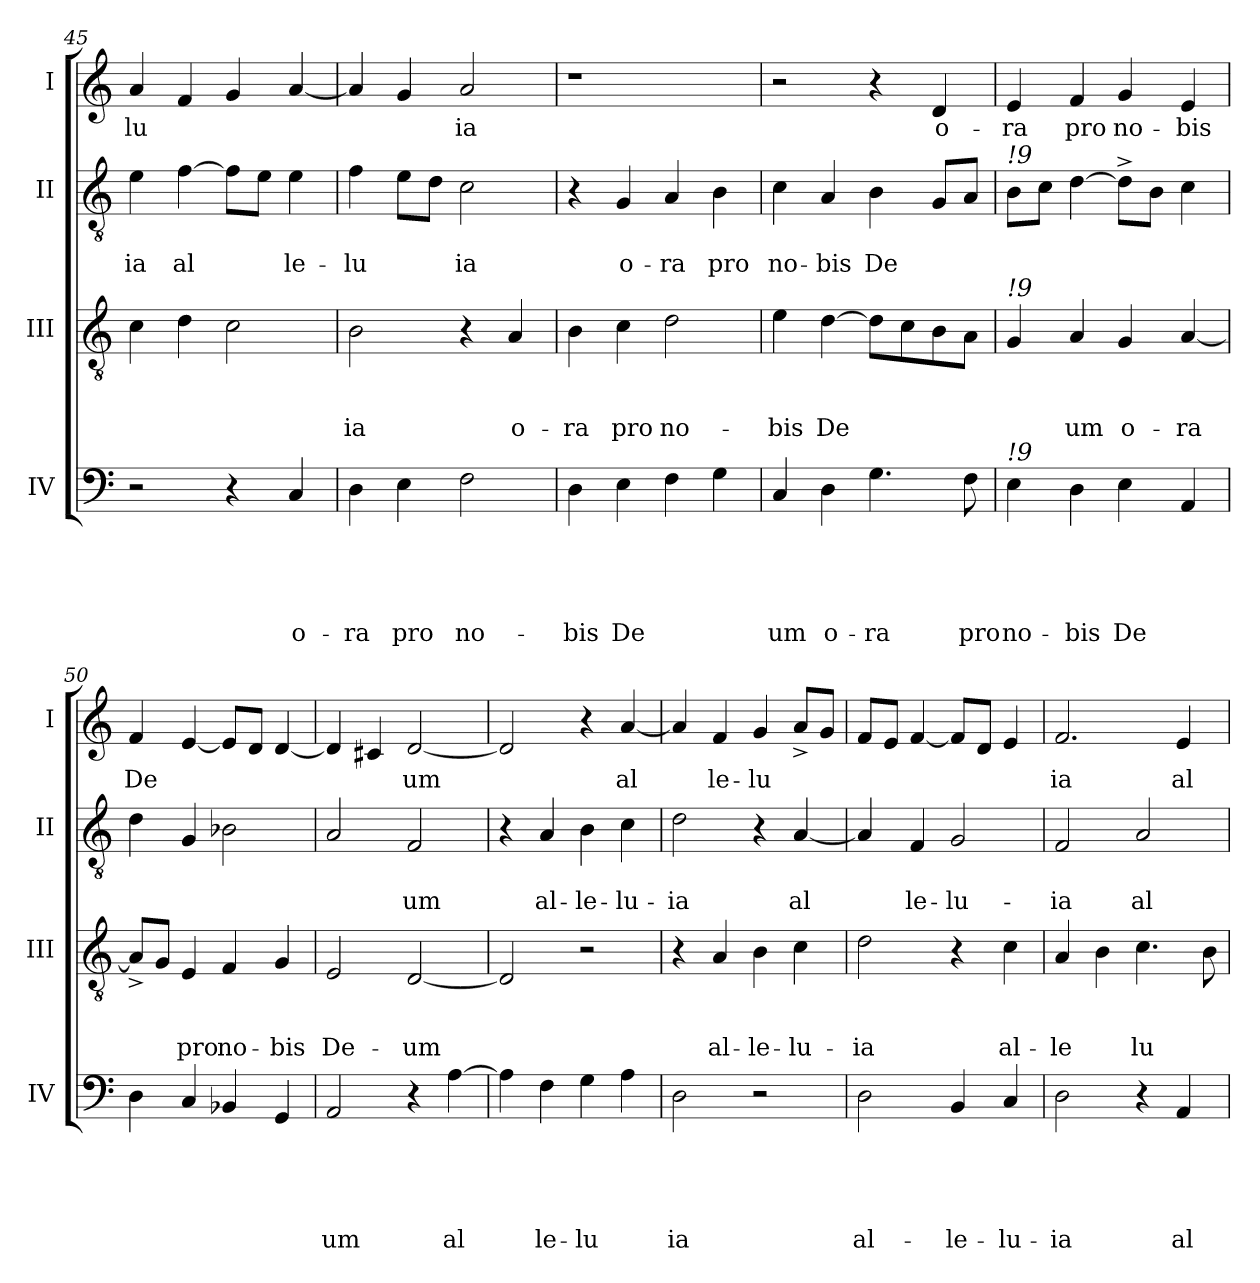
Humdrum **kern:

**kern	**text	**text	**text	**text	**text	**kern	**text	**text	**text	**kern	**text	**text	**kern	**text
*part4	*part4	*part4	*part4	*part4	*part4	*part3	*part3	*part3	*part3	*part2	*part2	*part2	*part1	*part1
*staff4	*staff4	*staff4	*staff4	*staff4	*staff4	*staff3	*staff3	*staff3	*staff3	*staff2	*staff2	*staff2	*staff1	*staff1
*I"IV	*	*	*	*	*	*I"III	*	*	*	*I"II	*	*	*I"I	*
*I'IV	*	*	*	*	*	*I'III	*	*	*	*I'II	*	*	*I'I	*
*clefF4	*	*	*	*	*	*clefGv2	*	*	*	*clefGv2	*	*	*clefG2	*
*k[]	*	*	*	*	*	*k[]	*	*	*	*k[]	*	*	*k[]	*
*C:	*	*	*	*	*	*C:	*	*	*	*C:	*	*	*C:	*
=45	=45	=45	=45	=45	=45	=45	=45	=45	=45	=45	=45	=45	=45	=45
!	!	!	!	!	!	!	!	!	!	!	!	!LO:LY:b	!	!LO:LY:b
2r	.	.	.	.	.	4c\	.	.	.	4e\	.	ia	4a/	-lu
!	!	!	!	!	!	!	!	!	!	!	!	!LO:LY:b	!	!
.	.	.	.	.	.	4d\	.	.	.	[>4f\	.	al	4f/	.
4r	.	.	.	.	.	2c\	.	.	.	8f\L]	.	.	4g/	.
.	.	.	.	.	.	.	.	.	.	8e\J	.	.	.	.
!	!	!	!	!	!LO:LY:b	!	!	!	!	!	!	!LO:LY:b	!	!
4C/	.	.	.	.	o-	.	.	.	.	4e\	.	le-	[<4a/	.
=46	=46	=46	=46	=46	=46	=46	=46	=46	=46	=46	=46	=46	=46	=46
!	!	!	!	!	!LO:LY:b	!	!	!	!LO:LY:b	!	!	!LO:LY:b	!	!
4D\	.	.	.	.	-ra	2B\	.	.	ia	4f\	.	-lu	4a/]	.
!	!	!	!	!	!LO:LY:b	!	!	!	!	!	!	!	!	!
4E\	.	.	.	.	pro	.	.	.	.	8e\L	.	.	4g/	.
.	.	.	.	.	.	.	.	.	.	8d\J	.	.	.	.
!	!	!	!	!	!LO:LY:b	!	!	!	!	!	!	!LO:LY:b	!	!LO:LY:b
2F\	.	.	.	.	no-	4r	.	.	.	2c\	.	ia	2a/	ia
!	!	!	!	!	!	!	!	!	!LO:LY:b	!	!	!	!	!
.	.	.	.	.	.	4A/	.	.	o-	.	.	.	.	.
=47	=47	=47	=47	=47	=47	=47	=47	=47	=47	=47	=47	=47	=47	=47
!	!	!	!	!	!LO:LY:b	!	!	!	!LO:LY:b	!	!	!	!	!
4D\	.	.	.	.	-bis	4B\	.	.	-ra	4r	.	.	1r	.
!	!	!	!	!	!LO:LY:b	!	!	!	!LO:LY:b	!	!	!LO:LY:b	!	!
4E\	.	.	.	.	De	4c\	.	.	pro	4G/	.	o-	.	.
!	!	!	!	!	!	!	!	!	!LO:LY:b	!	!	!LO:LY:b	!	!
4F\	.	.	.	.	.	2d\	.	.	no-	4A/	.	-ra	.	.
!	!	!	!	!	!	!	!	!	!	!	!	!LO:LY:b	!	!
4G\	.	.	.	.	.	.	.	.	.	4B\	.	pro	.	.
=48	=48	=48	=48	=48	=48	=48	=48	=48	=48	=48	=48	=48	=48	=48
!	!	!	!	!	!LO:LY:b	!	!	!	!LO:LY:b	!	!	!LO:LY:b	!	!
4C/	.	.	.	.	um	4e\	.	.	-bis	4c\	.	no-	2r	.
!	!	!	!	!	!LO:LY:b	!	!	!	!LO:LY:b	!	!	!LO:LY:b	!	!
4D\	.	.	.	.	o-	[>4d\	.	.	De	4A/	.	-bis	.	.
!	!	!	!	!	!LO:LY:b	!	!	!	!	!	!	!LO:LY:b	!	!
4.G\	.	.	.	.	-ra	8d\L]	.	.	.	4B\	.	De	4r	.
.	.	.	.	.	.	8c\	.	.	.	.	.	.	.	.
!	!	!	!	!	!	!	!	!	!	!	!	!	!	!LO:LY:b
.	.	.	.	.	.	8B\	.	.	.	8G/L	.	.	4d/	o-
!	!	!	!	!	!LO:LY:b	!	!	!	!	!	!	!	!	!
8F\	.	.	.	.	pro	8A\J	.	.	.	8A/J	.	.	.	.
!!LO:PB:g=z
=49	=49	=49	=49	=49	=49	=49	=49	=49	=49	=49	=49	=49	=49	=49
!	!	!	!	!	!	!	!	!	!	!LO:TX:a:i:t=!9	!	!	!	!
!	!	!	!	!	!	!LO:TX:a:i:t=!9	!	!	!	!	!	!	!	!
!LO:TX:a:i:t=!9	!	!	!	!	!	!	!	!	!	!	!	!	!	!
!	!	!	!	!	!LO:LY:b	!	!	!	!	!	!	!	!	!LO:LY:b
4E\	.	.	.	.	no-	4G/	.	.	.	8B\L	.	.	4e/	-ra
.	.	.	.	.	.	.	.	.	.	8c\J	.	.	.	.
!	!	!	!	!	!LO:LY:b	!	!	!	!LO:LY:b	!	!	!	!	!LO:LY:b
4D\	.	.	.	.	-bis	4A/	.	.	um	[>4d\	.	.	4f/	pro
!	!	!	!	!	!LO:LY:b	!	!	!	!LO:LY:b	!	!	!	!	!LO:LY:b
4E\	.	.	.	.	De	4G/	.	.	o-	8d^>\L]	.	.	4g/	no-
.	.	.	.	.	.	.	.	.	.	8B\J	.	.	.	.
!	!	!	!	!	!	!	!	!	!LO:LY:b	!	!	!	!	!LO:LY:b
4AA/	.	.	.	.	.	[<4A/	.	.	-ra	4c\	.	.	4e/	-bis
=50	=50	=50	=50	=50	=50	=50	=50	=50	=50	=50	=50	=50	=50	=50
!	!	!	!	!	!	!	!	!	!	!	!	!	!	!LO:LY:b
4D\	.	.	.	.	.	8A^</L]	.	.	.	4d\	.	.	4f/	De
.	.	.	.	.	.	8G/J	.	.	.	.	.	.	.	.
!	!	!	!	!	!	!	!	!	!LO:LY:b	!	!	!	!	!
4C/	.	.	.	.	.	4E/	.	.	pro	4G/	.	.	[<4e/	.
!	!	!	!	!	!	!	!	!	!LO:LY:b	!	!	!	!	!
4BB-X/	.	.	.	.	.	4F/	.	.	no-	2B-X\	.	.	8e/L]	.
.	.	.	.	.	.	.	.	.	.	.	.	.	8d/J	.
!	!	!	!	!	!	!	!	!	!LO:LY:b	!	!	!	!	!
4GG/	.	.	.	.	.	4G/	.	.	-bis	.	.	.	[<4d/	.
=51	=51	=51	=51	=51	=51	=51	=51	=51	=51	=51	=51	=51	=51	=51
!	!	!	!	!	!LO:LY:b	!	!	!	!LO:LY:b	!	!	!	!	!
2AA/	.	.	.	.	um	2E/	.	.	De-	2A/	.	.	4d/]	.
.	.	.	.	.	.	.	.	.	.	.	.	.	4c#X/	.
!	!	!	!	!	!	!	!	!	!LO:LY:b	!	!	!LO:LY:b	!	!LO:LY:b
4r	.	.	.	.	.	[<2D/	.	.	-um	2F/	.	um	[<2d/	um
!	!	!	!	!	!LO:LY:b	!	!	!	!	!	!	!	!	!
[>4A\	.	.	.	.	al	.	.	.	.	.	.	.	.	.
=52	=52	=52	=52	=52	=52	=52	=52	=52	=52	=52	=52	=52	=52	=52
4A\]	.	.	.	.	.	2D/]	.	.	.	4r	.	.	2d/]	.
!	!	!	!	!	!LO:LY:b	!	!	!	!	!	!	!LO:LY:b	!	!
4F\	.	.	.	.	le-	.	.	.	.	4A/	.	al-	.	.
!	!	!	!	!	!LO:LY:b	!	!	!	!	!	!	!LO:LY:b	!	!
4G\	.	.	.	.	-lu	2r	.	.	.	4B\	.	-le-	4r	.
!	!	!	!	!	!	!	!	!	!	!	!	!LO:LY:b	!	!LO:LY:b
4A\	.	.	.	.	.	.	.	.	.	4c\	.	-lu-	[<4a/	al
=53	=53	=53	=53	=53	=53	=53	=53	=53	=53	=53	=53	=53	=53	=53
!	!	!	!	!	!LO:LY:b	!	!	!	!	!	!	!LO:LY:b	!	!
2D\	.	.	.	.	ia	4r	.	.	.	2d\	.	-ia	4a/]	.
!	!	!	!	!	!	!	!	!	!LO:LY:b	!	!	!	!	!LO:LY:b
.	.	.	.	.	.	4A/	.	.	al-	.	.	.	4f/	le-
!	!	!	!	!	!	!	!	!	!LO:LY:b	!	!	!	!	!LO:LY:b
2r	.	.	.	.	.	4B\	.	.	-le-	4r	.	.	4g/	-lu
!	!	!	!	!	!	!	!	!	!LO:LY:b	!	!	!LO:LY:b	!	!
.	.	.	.	.	.	4c\	.	.	-lu-	[<4A/	.	al	8a^</L	.
.	.	.	.	.	.	.	.	.	.	.	.	.	8g/J	.
=54	=54	=54	=54	=54	=54	=54	=54	=54	=54	=54	=54	=54	=54	=54
!	!	!	!	!	!LO:LY:b	!	!	!	!LO:LY:b	!	!	!	!	!
2D\	.	.	.	.	al-	2d\	.	.	-ia	4A/]	.	.	8f/L	.
.	.	.	.	.	.	.	.	.	.	.	.	.	8e/J	.
!	!	!	!	!	!	!	!	!	!	!	!	!LO:LY:b	!	!
.	.	.	.	.	.	.	.	.	.	4F/	.	le-	[<4f/	.
!	!	!	!	!	!LO:LY:b	!	!	!	!	!	!	!LO:LY:b	!	!
4BB/	.	.	.	.	-le-	4r	.	.	.	2G/	.	-lu-	8f/L]	.
.	.	.	.	.	.	.	.	.	.	.	.	.	8d/J	.
!	!	!	!	!	!LO:LY:b	!	!	!	!LO:LY:b	!	!	!	!	!
4C/	.	.	.	.	-lu-	4c\	.	.	al-	.	.	.	4e/	.
!!LO:LB:g=z
=55	=55	=55	=55	=55	=55	=55	=55	=55	=55	=55	=55	=55	=55	=55
!	!	!	!	!	!LO:LY:b	!	!	!	!LO:LY:b	!	!	!LO:LY:b	!	!LO:LY:b
2D\	.	.	.	.	-ia	4A/	.	.	-le	2F/	.	-ia	2.f/	ia
.	.	.	.	.	.	4B\	.	.	.	.	.	.	.	.
!	!	!	!	!	!	!	!	!	!LO:LY:b	!	!	!LO:LY:b	!	!
4r	.	.	.	.	.	4.c\	.	.	lu	2A/	.	al-	.	.
!	!	!	!	!	!LO:LY:b	!	!	!	!	!	!	!	!	!LO:LY:b
4AA/	.	.	.	.	al-	.	.	.	.	.	.	.	4e/	al-
.	.	.	.	.	.	8B\	.	.	.	.	.	.	.	.
=	=	=	=	=	=	=	=	=	=	=	=	=	=	=
*-	*-	*-	*-	*-	*-	*-	*-	*-	*-	*-	*-	*-	*-	*-
